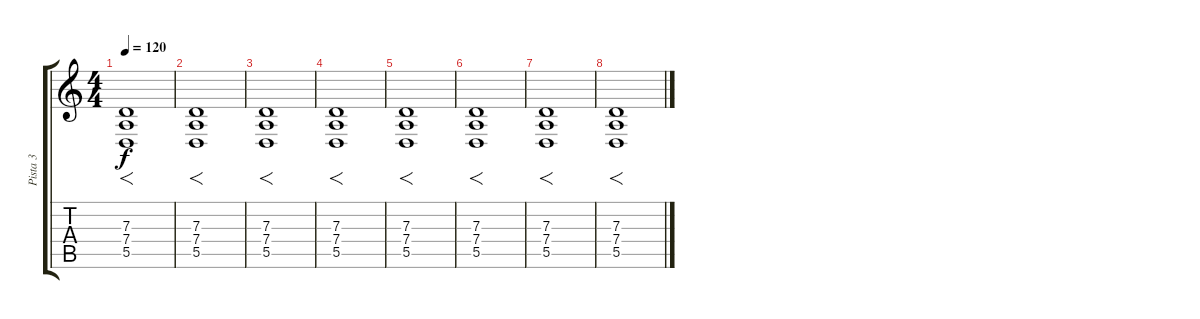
\track ("Pista 3" "Pista 3") {instrument stringensemble1}
\staff {score tabs}
\tuning (E4 B3 G3 D3 A2 D2) {hide}
\ts (4 4)
\tempo 120
\clef g2
\ks c
(7.3 7.4 5.5).1{f dy f} |
(7.3 7.4 5.5).1{f} |
(7.3 7.4 5.5).1{f} |
(7.3 7.4 5.5).1{f} |
(7.3 7.4 5.5).1{f} |
(7.3 7.4 5.5).1{f} |
(7.3 7.4 5.5).1{f} |
(7.3 7.4 5.5).1{f}
